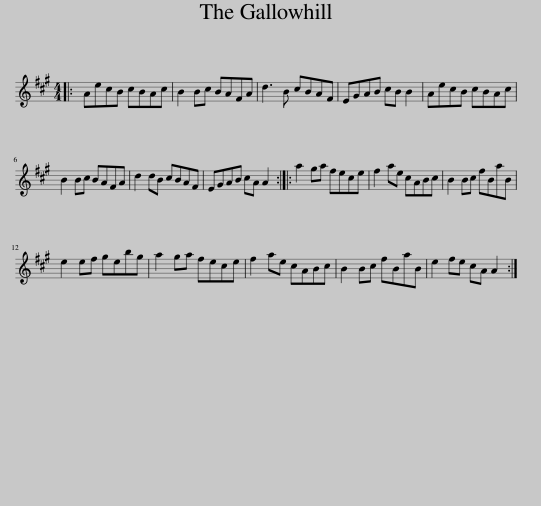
X:1
L:1/8
M:4/4
I:linebreak $
K:A
V:1 treble
V:1
|: AecB cBAc | B2 Bc BAFA | d3 B cBAF | EGAB cB B2 | AecB cBAc |$ %5
 B2 Bc BAFA | d2 dB cBAF | EGAB cA A2 :: a2 ga fece | f2 ae cABc | %10
 B2 Bc fBaB |$ e2 ef gebg | a2 ga fece | f2 ae cABc | B2 Bc fBaB | %15
 e2 fe cA A2 :| %16
